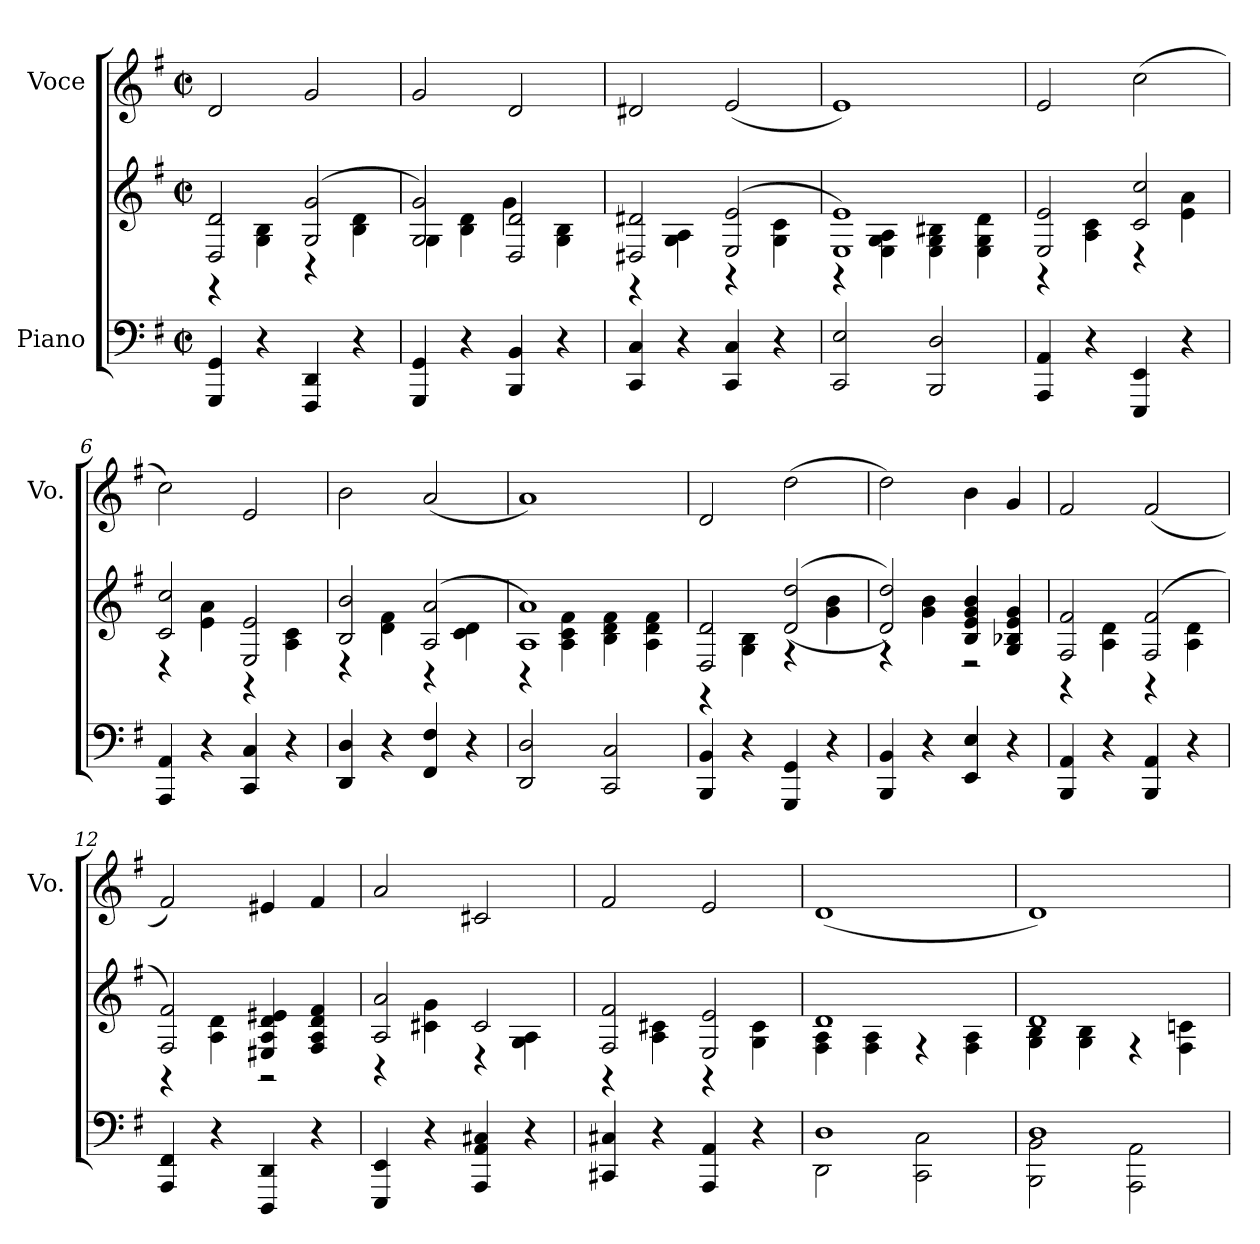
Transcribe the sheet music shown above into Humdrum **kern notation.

**kern	**kern	**kern
*part2	*part2	*part1
*staff3	*staff2	*staff1
*I"Piano	*	*I"Voce
*	*	*I'Vo.
*clefF4	*clefG2	*clefG2
*k[f#]	*k[f#]	*k[f#]
*M2/2	*M2/2	*M2/2
*met(c|)	*met(c|)	*met(c|)
=1	=1	=1
*	*^	*
4GGG/ 4GG/	2D/ 2d/	4r	2d/
4r	.	4G\ 4B\	.
4FFF#/ 4DD/	(>2G/ 2g/	4r	2g/
4r	.	4B\ 4d\	.
=2	=2	=2	=2
4GGG/ 4GG/	2G/ 2g/)	4G\	2g/
4r	.	4B\ 4d\	.
4BBB/ 4BB/	2D/ 2d/	4g\	2d/
4r	.	4G\ 4B\	.
=3	=3	=3	=3
4CC/ 4C/	2D#X/ 2d#X/	4r	2d#X/
4r	.	4G\ 4A\	.
4CC/ 4C/	(>2E/ 2e/	4r	(<2e/
4r	.	4G\ 4c\	.
=4	=4	=4	=4
2CC/ 2E/	1E 1e)	4r	1e)
.	.	4E\ 4G\ 4A\	.
2BBB/ 2D/	.	4E\ 4G\ 4B#X\	.
.	.	4E\ 4G\ 4d\	.
!!LO:LB:g=z
=5	=5	=5	=5
4AAA/ 4AA/	2E/ 2e/	4r	2e/
4r	.	4A\ 4c\	.
4EEE/ 4EE/	2c/ 2cc/	4r	(>2cc\
4r	.	4e\ 4a\	.
=6	=6	=6	=6
4AAA/ 4AA/	2c/ 2cc/	4r	2cc\)
4r	.	4e\ 4a\	.
4CC/ 4C/	2E/ 2e/	4r	2e/
4r	.	4A\ 4c\	.
=7	=7	=7	=7
4DD/ 4D/	2B/ 2b/	4r	2b\
4r	.	4d\ 4f#\	.
4FF#/ 4F#/	(>2A/ 2a/	4r	(<2a/
4r	.	4c\ 4d\	.
=8	=8	=8	=8
2DD/ 2D/	1A 1a)	4r	1a)
.	.	4A\ 4c\ 4f#\	.
2CC/ 2C/	.	4B\ 4d\ 4f#\	.
.	.	4A\ 4d\ 4f#\	.
!!LO:LB:g=z
=9	=9	=9	=9
4BBB/ 4BB/	2D/ 2d/	4r	2d/
4r	.	4G\ 4B\	.
4GGG/ 4GG/	(>(>2d/ 2dd/	4r	(>2dd\
4r	.	4g\ 4b\	.
=10	=10	=10	=10
4BBB/ 4BB/	2d/ 2dd/))	4r	2dd\)
4r	.	4g\ 4b\	.
4EE/ 4E/	4B/ 4e/ 4g/ 4b/	2r	4b\
4r	4G/ 4B-X/ 4e/ 4g/	.	4g/
=11	=11	=11	=11
4BBB/ 4AA/	2F#/ 2f#/	4r	2f#/
4r	.	4A\ 4d\	.
4BBB/ 4AA/	(>2F#/ 2f#/	4r	(<2f#/
4r	.	4A\ 4d\	.
=12	=12	=12	=12
4AAA/ 4FF#/	2F#/ 2f#/)	4r	2f#/)
4r	.	4A\ 4d\	.
4DDD/ 4DD/	4E#X/ 4A/ 4d/ 4e#X/	2r	4e#X/
4r	4F#/ 4A/ 4d/ 4f#/	.	4f#/
!!LO:PB:g=z
=13	=13	=13	=13
4EEE/ 4EE/	2A/ 2a/	4r	2a/
4r	.	4c#X\ 4g\	.
4AAA/ 4AA/ 4C#X/	2c#/	4r	2c#X/
4r	.	4G\ 4A\	.
=14	=14	=14	=14
4CC#X/ 4C#X/	2F#/ 2f#/	4r	2f#/
4r	.	4A\ 4c#X\	.
4AAA/ 4AA/	2E/ 2e/	4r	2e/
4r	.	4G\ 4c#\	.
=15	=15	=15	=15
*^	*	*	*
1D	2DD\	1d	4F#\ 4A\	(<1d
.	.	.	4F#\ 4A\	.
.	2CC\ 2C\	.	4r	.
.	.	.	4F#\ 4A\	.
=16	=16	=16	=16	=16
1D	2BBB\ 2BB\	1d	4G\ 4B\	1d)
.	.	.	4G\ 4B\	.
.	2AAA\ 2AA\	.	4r	.
.	.	.	4F#\ 4cn\	.
*v	*v	*	*	*
*	*v	*v	*
=	=	=
*-	*-	*-
